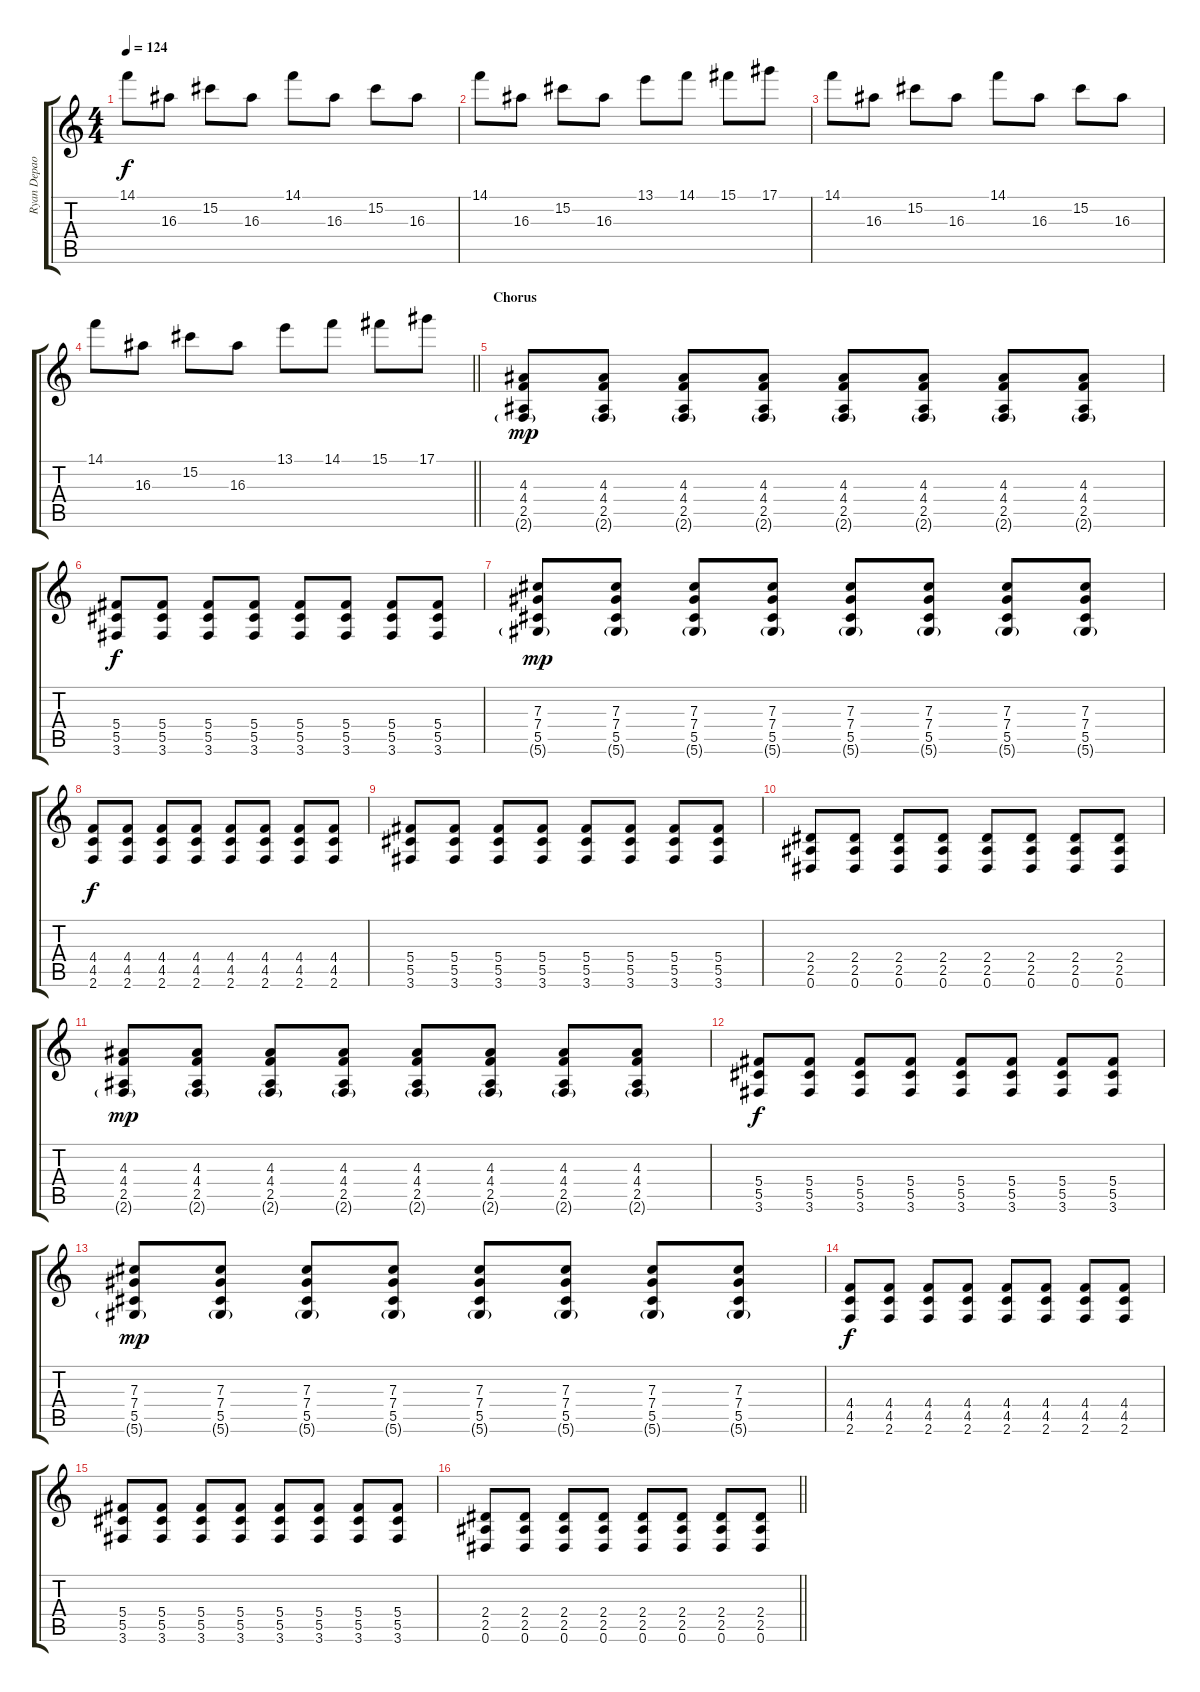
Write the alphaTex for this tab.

\track ("Ryan Depaolo" "Ryan Depao") {instrument distortionguitar}
\staff {score tabs}
\tuning (Eb4 Bb3 Gb3 Db3 Ab2 Eb2) {hide}
\ts (4 4)
\tempo 124
\clef g2
\ks c
14.1.8{dy f} 16.3.8 15.2.8 16.3.8 14.1.8 16.3.8 15.2.8 16.3.8 |
14.1.8 16.3.8 15.2.8 16.3.8 13.1.8 14.1.8 15.1.8 17.1.8 |
14.1.8 16.3.8 15.2.8 16.3.8 14.1.8 16.3.8 15.2.8 16.3.8 |
\barLineRight lightlight
14.1.8 16.3.8 15.2.8 16.3.8 13.1.8 14.1.8 15.1.8 17.1.8 |
\section ("" "Chorus")
(4.3 4.4 2.5 2.6{g}).8{dy mp} (4.3 4.4 2.5 2.6{g}).8 (4.3 4.4 2.5 2.6{g}).8 (4.3 4.4 2.5 2.6{g}).8 (4.3 4.4 2.5 2.6{g}).8 (4.3 4.4 2.5 2.6{g}).8 (4.3 4.4 2.5 2.6{g}).8 (4.3 4.4 2.5 2.6{g}).8 |
(5.4 5.5 3.6).8{dy f} (5.4 5.5 3.6).8 (5.4 5.5 3.6).8 (5.4 5.5 3.6).8 (5.4 5.5 3.6).8 (5.4 5.5 3.6).8 (5.4 5.5 3.6).8 (5.4 5.5 3.6).8 |
(7.3 7.4 5.5 5.6{g}).8{dy mp} (7.3 7.4 5.5 5.6{g}).8 (7.3 7.4 5.5 5.6{g}).8 (7.3 7.4 5.5 5.6{g}).8 (7.3 7.4 5.5 5.6{g}).8 (7.3 7.4 5.5 5.6{g}).8 (7.3 7.4 5.5 5.6{g}).8 (7.3 7.4 5.5 5.6{g}).8 |
(4.4 4.5 2.6).8{dy f} (4.4 4.5 2.6).8 (4.4 4.5 2.6).8 (4.4 4.5 2.6).8 (4.4 4.5 2.6).8 (4.4 4.5 2.6).8 (4.4 4.5 2.6).8 (4.4 4.5 2.6).8 |
(5.4 5.5 3.6).8 (5.4 5.5 3.6).8 (5.4 5.5 3.6).8 (5.4 5.5 3.6).8 (5.4 5.5 3.6).8 (5.4 5.5 3.6).8 (5.4 5.5 3.6).8 (5.4 5.5 3.6).8 |
(2.4 2.5 0.6).8 (2.4 2.5 0.6).8 (2.4 2.5 0.6).8 (2.4 2.5 0.6).8 (2.4 2.5 0.6).8 (2.4 2.5 0.6).8 (2.4 2.5 0.6).8 (2.4 2.5 0.6).8 |
(4.3 4.4 2.5 2.6{g}).8{dy mp} (4.3 4.4 2.5 2.6{g}).8 (4.3 4.4 2.5 2.6{g}).8 (4.3 4.4 2.5 2.6{g}).8 (4.3 4.4 2.5 2.6{g}).8 (4.3 4.4 2.5 2.6{g}).8 (4.3 4.4 2.5 2.6{g}).8 (4.3 4.4 2.5 2.6{g}).8 |
(5.4 5.5 3.6).8{dy f} (5.4 5.5 3.6).8 (5.4 5.5 3.6).8 (5.4 5.5 3.6).8 (5.4 5.5 3.6).8 (5.4 5.5 3.6).8 (5.4 5.5 3.6).8 (5.4 5.5 3.6).8 |
(7.3 7.4 5.5 5.6{g}).8{dy mp} (7.3 7.4 5.5 5.6{g}).8 (7.3 7.4 5.5 5.6{g}).8 (7.3 7.4 5.5 5.6{g}).8 (7.3 7.4 5.5 5.6{g}).8 (7.3 7.4 5.5 5.6{g}).8 (7.3 7.4 5.5 5.6{g}).8 (7.3 7.4 5.5 5.6{g}).8 |
(4.4 4.5 2.6).8{dy f} (4.4 4.5 2.6).8 (4.4 4.5 2.6).8 (4.4 4.5 2.6).8 (4.4 4.5 2.6).8 (4.4 4.5 2.6).8 (4.4 4.5 2.6).8 (4.4 4.5 2.6).8 |
(5.4 5.5 3.6).8 (5.4 5.5 3.6).8 (5.4 5.5 3.6).8 (5.4 5.5 3.6).8 (5.4 5.5 3.6).8 (5.4 5.5 3.6).8 (5.4 5.5 3.6).8 (5.4 5.5 3.6).8 |
\barLineRight lightlight
(2.4 2.5 0.6).8 (2.4 2.5 0.6).8 (2.4 2.5 0.6).8 (2.4 2.5 0.6).8 (2.4 2.5 0.6).8 (2.4 2.5 0.6).8 (2.4 2.5 0.6).8 (2.4 2.5 0.6).8
